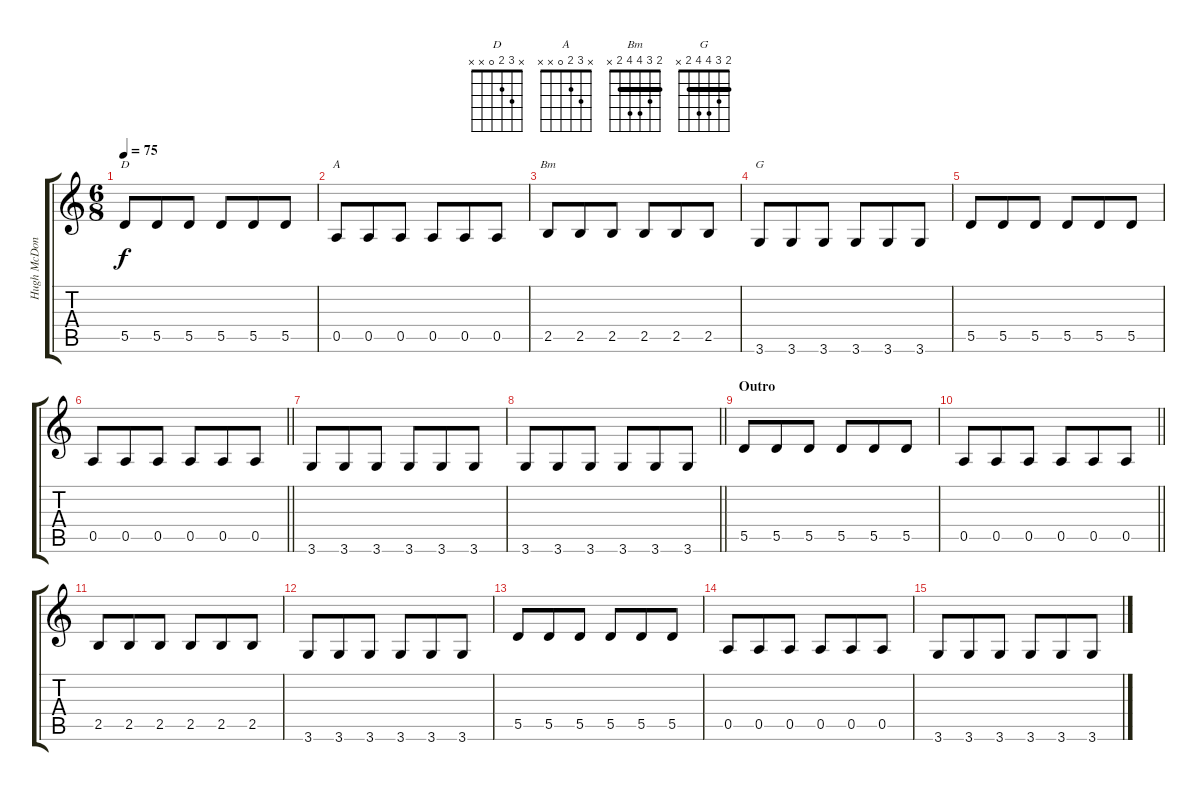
\track ("Hugh McDonald" "Hugh McDon") {instrument electricbassfinger}
\staff {score tabs}
\tuning (E4 B3 G3 D3 A2 E2) {hide}
\chord ("D" x 3 2 0 x x)
\chord ("A" x 3 2 0 x x)
\chord ("Bm" 2 3 4 4 2 x) {barre 2}
\chord ("G" 2 3 4 4 2 x) {barre 2}
\ts (6 8)
\tempo 75
\clef g2
\ks c
5.5.8{ch "D" dy f} 5.5.8 5.5.8 5.5.8 5.5.8 5.5.8 |
0.5.8{ch "A"} 0.5.8 0.5.8 0.5.8 0.5.8 0.5.8 |
2.5.8{ch "Bm"} 2.5.8 2.5.8 2.5.8 2.5.8 2.5.8 |
3.6.8{ch "G"} 3.6.8 3.6.8 3.6.8 3.6.8 3.6.8 |
5.5.8 5.5.8 5.5.8 5.5.8 5.5.8 5.5.8 |
\barLineRight lightlight
0.5.8 0.5.8 0.5.8 0.5.8 0.5.8 0.5.8 |
3.6.8 3.6.8 3.6.8 3.6.8 3.6.8 3.6.8 |
\barLineRight lightlight
3.6.8 3.6.8 3.6.8 3.6.8 3.6.8 3.6.8 |
\section ("" "Outro")
5.5.8 5.5.8 5.5.8 5.5.8 5.5.8 5.5.8 |
\barLineRight lightlight
0.5.8 0.5.8 0.5.8 0.5.8 0.5.8 0.5.8 |
2.5.8 2.5.8 2.5.8 2.5.8 2.5.8 2.5.8 |
3.6.8 3.6.8 3.6.8 3.6.8 3.6.8 3.6.8 |
5.5.8 5.5.8 5.5.8 5.5.8 5.5.8 5.5.8 |
0.5.8 0.5.8 0.5.8 0.5.8 0.5.8 0.5.8 |
3.6.8 3.6.8 3.6.8 3.6.8 3.6.8 3.6.8
